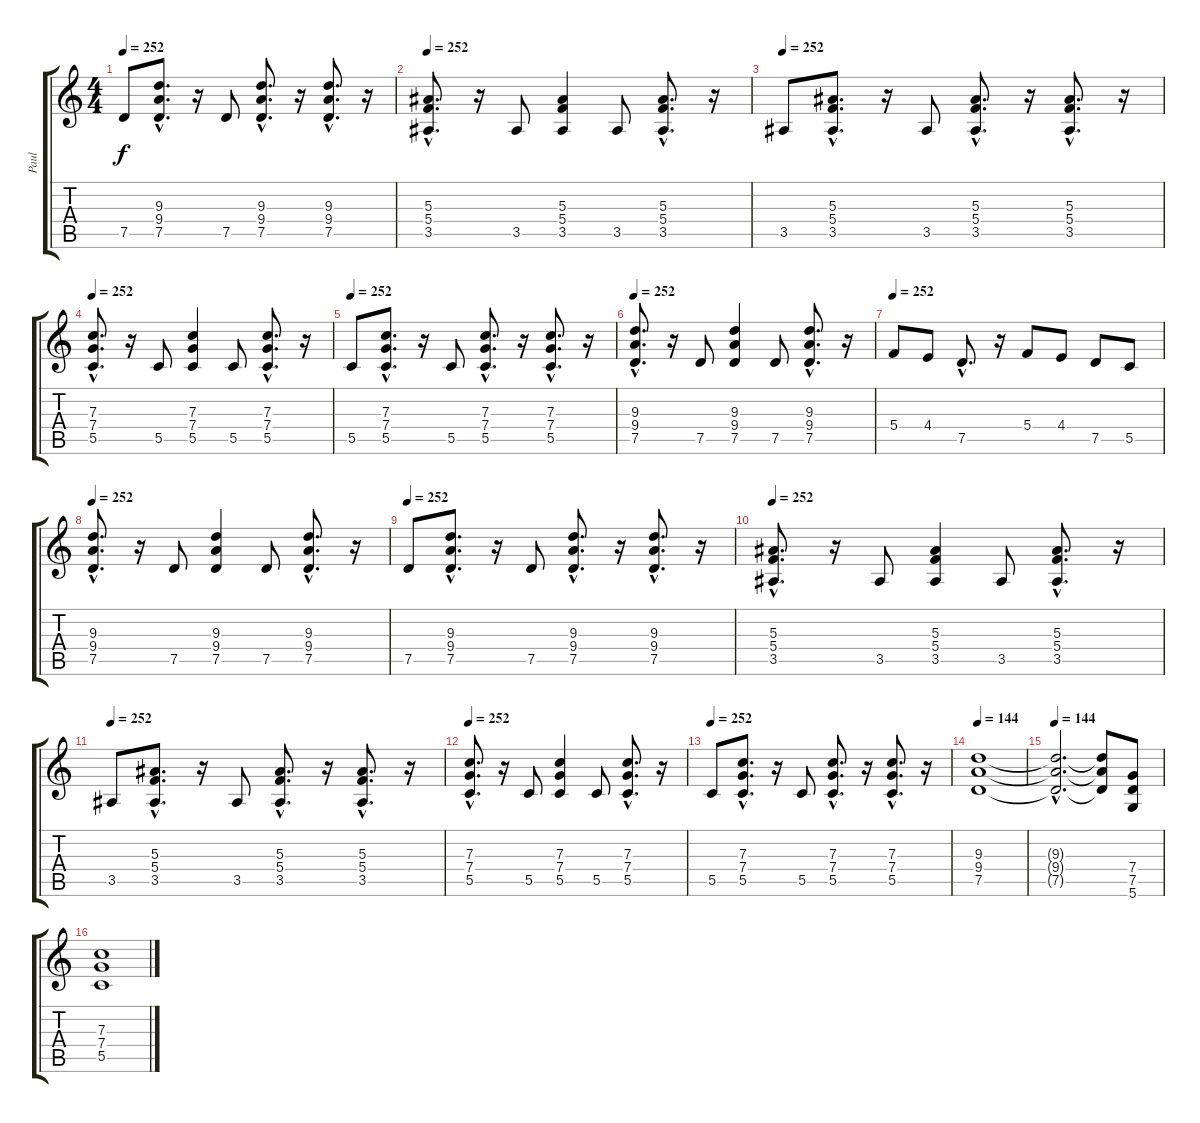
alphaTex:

\track ("Paul" "Paul") {instrument distortionguitar}
\staff {score tabs}
\tuning (D4 A3 F3 C3 G2 D2) {hide}
\ts (4 4)
\tempo 252
\clef g2
\ks c
7.5.8{dy f} (9.3{hac} 9.4{hac} 7.5{hac}).8{d} r.16 7.5.8 (9.3{hac} 9.4{hac} 7.5{hac}).8{d} r.16 (9.3{hac} 9.4{hac} 7.5{hac}).8{d} r.16 |
\tempo 252
(5.3{hac} 5.4{hac} 3.5{hac}).8{d} r.16 3.5.8 (5.3 5.4 3.5).4 3.5.8 (5.3{hac} 5.4{hac} 3.5{hac}).8{d} r.16 |
\tempo 252
3.5.8 (5.3{hac} 5.4{hac} 3.5{hac}).8{d} r.16 3.5.8 (5.3{hac} 5.4{hac} 3.5{hac}).8{d} r.16 (5.3{hac} 5.4{hac} 3.5{hac}).8{d} r.16 |
\tempo 252
(7.3{hac} 7.4{hac} 5.5{hac}).8{d} r.16 5.5.8 (7.3 7.4 5.5).4 5.5.8 (7.3{hac} 7.4{hac} 5.5{hac}).8{d} r.16 |
\tempo 252
5.5.8 (7.3{hac} 7.4{hac} 5.5{hac}).8{d} r.16 5.5.8 (7.3{hac} 7.4{hac} 5.5{hac}).8{d} r.16 (7.3{hac} 7.4{hac} 5.5{hac}).8{d} r.16 |
\tempo 252
(9.3{hac} 9.4{hac} 7.5{hac}).8{d} r.16 7.5.8 (9.3 9.4 7.5).4 7.5.8 (9.3{hac} 9.4{hac} 7.5{hac}).8{d} r.16 |
\tempo 252
5.4.8 4.4.8 7.5{hac}.8{d} r.16 5.4.8 4.4.8 7.5.8 5.5.8 |
\tempo 252
(9.3{hac} 9.4{hac} 7.5{hac}).8{d} r.16 7.5.8 (9.3 9.4 7.5).4 7.5.8 (9.3{hac} 9.4{hac} 7.5{hac}).8{d} r.16 |
\tempo 252
7.5.8 (9.3{hac} 9.4{hac} 7.5{hac}).8{d} r.16 7.5.8 (9.3{hac} 9.4{hac} 7.5{hac}).8{d} r.16 (9.3{hac} 9.4{hac} 7.5{hac}).8{d} r.16 |
\tempo 252
(5.3{hac} 5.4{hac} 3.5{hac}).8{d} r.16 3.5.8 (5.3 5.4 3.5).4 3.5.8 (5.3{hac} 5.4{hac} 3.5{hac}).8{d} r.16 |
\tempo 252
3.5.8 (5.3{hac} 5.4{hac} 3.5{hac}).8{d} r.16 3.5.8 (5.3{hac} 5.4{hac} 3.5{hac}).8{d} r.16 (5.3{hac} 5.4{hac} 3.5{hac}).8{d} r.16 |
\tempo 252
(7.3{hac} 7.4{hac} 5.5{hac}).8{d} r.16 5.5.8 (7.3 7.4 5.5).4 5.5.8 (7.3{hac} 7.4{hac} 5.5{hac}).8{d} r.16 |
\tempo 252
5.5.8 (7.3{hac} 7.4{hac} 5.5{hac}).8{d} r.16 5.5.8 (7.3{hac} 7.4{hac} 5.5{hac}).8{d} r.16 (7.3{hac} 7.4{hac} 5.5{hac}).8{d} r.16 |
\tempo 144
(9.3 9.4 7.5).1 |
\tempo 144
(9.3{hac t} 9.4{hac t} 7.5{hac t}).2{d} (9.3{t} 9.4{t} 7.5{t}).8 (7.4 7.5 5.6).8 |
(7.3 7.4 5.5).1
